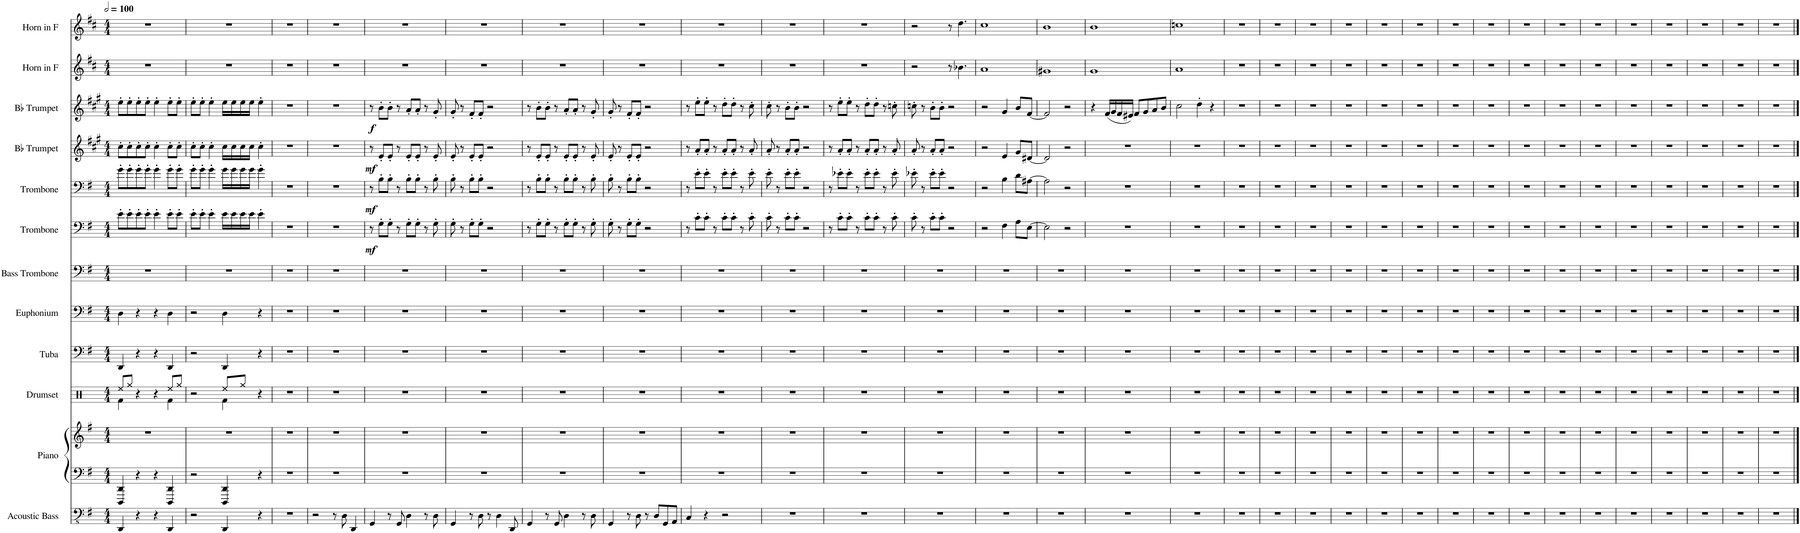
**kern	**kern	**kern	**kern	**kern	**kern	**kern	**kern	**dynam	**kern	**dynam	**kern	**dynam	**kern	**dynam	**kern	**kern
*part12	*part11	*part11	*part10	*part9	*part8	*part7	*part6	*part6	*part5	*part5	*part4	*part4	*part3	*part3	*part2	*part1
*staff13	*staff12	*staff11	*staff10	*staff9	*staff8	*staff7	*staff6	*staff6	*staff5	*staff5	*staff4	*staff4	*staff3	*staff3	*staff2	*staff1
*I"Acoustic Bass	*I"Piano	*	*I"Drumset	*I"Tuba	*I"Euphonium	*I"Bass Trombone	*I"Trombone	*	*I"Trombone	*	*I"Bb Trumpet	*	*I"Bb Trumpet	*	*I"Horn in F	*I"Horn in F
*I'Bass	*I'Pno.	*	*I'Drs.	*I'Tba.	*I'Euph.	*I'B. Tbn.	*I'Tbn.	*	*I'Tbn.	*	*I'Bb Tpt.	*	*I'Bb Tpt.	*	*	*
*clefFv4	*clefF4	*clefG2	*clefX	*clefF4	*clefF4	*clefF4	*clefF4	*	*clefF4	*	*clefG2	*	*clefG2	*	*clefG2	*clefG2
*	*	*	*	*	*	*	*	*	*	*	*Trd1c2	*	*Trd1c2	*	*Trd4c7	*Trd4c7
*k[f#]	*k[f#]	*k[f#]	*k[]	*k[f#]	*k[f#]	*k[f#]	*k[f#]	*	*k[f#]	*	*k[f#c#g#]	*	*k[f#c#g#]	*	*k[f#c#]	*k[f#c#]
*M4/4	*M4/4	*M4/4	*M4/4	*M4/4	*M4/4	*M4/4	*M4/4	*	*M4/4	*	*M4/4	*	*M4/4	*	*M4/4	*M4/4
*MM200	*MM200	*MM200	*MM200	*MM200	*MM200	*MM200	*MM200	*	*MM200	*	*MM200	*	*MM200	*	*MM200	*MM200
=1	=1	=1	=1	=1	=1	=1	=1	=1	=1	=1	=1	=1	=1	=1	=1	=1
*	*	*	*^	*	*	*	*	*	*	*	*	*	*	*	*	*
4DDD/	4DDD/ 4DD/	1r	8Ree/L	4Rf\	4DD/	4D\	1r	8e'\L	.	8g'\L	.	8cc#'\L	.	8ee'\L	.	1r	1r
.	.	.	8Rgg/J	.	.	.	.	8e'\	.	8g'\	.	8cc#'\	.	8ee'\	.	.	.
4r	4r	.	4r	2ryy	4r	4r	.	8e'\	.	8g'\	.	8cc#'\	.	8ee'\	.	.	.
.	.	.	.	.	.	.	.	8e'\J	.	8g'\J	.	8cc#'\J	.	8ee'\J	.	.	.
4r	4r	.	4r	.	4r	4r	.	4e'\	.	4g'\	.	4cc#'\	.	4ee'\	.	.	.
4DDD/	4DDD/ 4DD/	.	8Ree/L	4Rf\	4DD/	4D\	.	8e'\L	.	8g'\L	.	8cc#'\L	.	8ee'\L	.	.	.
.	.	.	8Rgg/J	.	.	.	.	8e'\J	.	8g'\J	.	8cc#'\J	.	8ee'\J	.	.	.
=2	=2	=2	=2	=2	=2	=2	=2	=2	=2	=2	=2	=2	=2	=2	=2	=2	=2
2r	2r	1r	2r	2ryy	2r	2r	1r	8e'\L	.	8g'\L	.	8cc#'\L	.	8ee'\L	.	1r	1r
.	.	.	.	.	.	.	.	8e'\J	.	8g'\J	.	8cc#'\J	.	8ee'\J	.	.	.
.	.	.	.	.	.	.	.	4e'\	.	4g'\	.	4cc#'\	.	4ee'\	.	.	.
4DDD/	4DDD/ 4DD/	.	8Ree/L	4Rf\	4DD/	4D\	.	16e\LL	.	16g\LL	.	16cc#\LL	.	16ee\LL	.	.	.
.	.	.	.	.	.	.	.	16e\	.	16g\	.	16cc#\	.	16ee\	.	.	.
.	.	.	8Rgg/J	.	.	.	.	16e\	.	16g\	.	16cc#\	.	16ee\	.	.	.
.	.	.	.	.	.	.	.	16e\JJ	.	16g\JJ	.	16cc#\JJ	.	16ee\JJ	.	.	.
4r	4r	.	4r	4ryy	4r	4r	.	4e'\	.	4g'\	.	4cc#'\	.	4ee'\	.	.	.
*	*	*	*v	*v	*	*	*	*	*	*	*	*	*	*	*	*	*
=3	=3	=3	=3	=3	=3	=3	=3	=3	=3	=3	=3	=3	=3	=3	=3	=3
1r	1r	1r	1r	1r	1r	1r	1r	.	1r	.	1r	.	1r	.	1r	1r
=4	=4	=4	=4	=4	=4	=4	=4	=4	=4	=4	=4	=4	=4	=4	=4	=4
2r	1r	1r	1r	1r	1r	1r	1r	.	1r	.	1r	.	1r	.	1r	1r
8r	.	.	.	.	.	.	.	.	.	.	.	.	.	.	.	.
8DD\	.	.	.	.	.	.	.	.	.	.	.	.	.	.	.	.
4DDD/	.	.	.	.	.	.	.	.	.	.	.	.	.	.	.	.
=5	=5	=5	=5	=5	=5	=5	=5	=5	=5	=5	=5	=5	=5	=5	=5	=5
!	!	!	!	!	!	!	!	!LO:DY:b	!	!LO:DY:b	!	!LO:DY:b	!	!LO:DY:b	!	!
4GGG/	1r	1r	1r	1r	1r	1r	8r	mf	8r	mf	8r	mf	8r	f	1r	1r
.	.	.	.	.	.	.	8G'\L	.	8B'\L	.	8e'/L	.	8b'\L	.	.	.
8r	.	.	.	.	.	.	8G'\J	.	8B'\J	.	8e'/J	.	8b'\J	.	.	.
8GGG/	.	.	.	.	.	.	8r	.	8r	.	8r	.	8r	.	.	.
4DD\	.	.	.	.	.	.	8G'\L	.	8B'\L	.	8e'/L	.	8a'/L	.	.	.
.	.	.	.	.	.	.	8G'\J	.	8B'\J	.	8e'/J	.	8a'/J	.	.	.
8r	.	.	.	.	.	.	8r	.	8r	.	8r	.	8r	.	.	.
8DD\	.	.	.	.	.	.	8G'\	.	8B'\	.	8e'/	.	8g#'/	.	.	.
=6	=6	=6	=6	=6	=6	=6	=6	=6	=6	=6	=6	=6	=6	=6	=6	=6
4GGG/	1r	1r	1r	1r	1r	1r	8G'\	.	8B'\	.	8e'/	.	8g#'/	.	1r	1r
.	.	.	.	.	.	.	8r	.	8r	.	8r	.	8r	.	.	.
8r	.	.	.	.	.	.	8G'\L	.	8B'\L	.	8e'/L	.	8f#'/L	.	.	.
8DD\	.	.	.	.	.	.	8G'\J	.	8B'\J	.	8e'/J	.	8f#'/J	.	.	.
8r	.	.	.	.	.	.	2r	.	2r	.	2r	.	2r	.	.	.
4DD\	.	.	.	.	.	.	.	.	.	.	.	.	.	.	.	.
8DDD/	.	.	.	.	.	.	.	.	.	.	.	.	.	.	.	.
=7	=7	=7	=7	=7	=7	=7	=7	=7	=7	=7	=7	=7	=7	=7	=7	=7
4GGG/	1r	1r	1r	1r	1r	1r	8r	.	8r	.	8r	.	8r	.	1r	1r
.	.	.	.	.	.	.	8G'\L	.	8B'\L	.	8e'/L	.	8b'\L	.	.	.
8r	.	.	.	.	.	.	8G'\J	.	8B'\J	.	8e'/J	.	8b'\J	.	.	.
8GGG/	.	.	.	.	.	.	8r	.	8r	.	8r	.	8r	.	.	.
4DD\	.	.	.	.	.	.	8G'\L	.	8B'\L	.	8e'/L	.	8a'/L	.	.	.
.	.	.	.	.	.	.	8G'\J	.	8B'\J	.	8e'/J	.	8a'/J	.	.	.
8r	.	.	.	.	.	.	8r	.	8r	.	8r	.	8r	.	.	.
8DD\	.	.	.	.	.	.	8G'\	.	8B'\	.	8e'/	.	8g#'/	.	.	.
=8	=8	=8	=8	=8	=8	=8	=8	=8	=8	=8	=8	=8	=8	=8	=8	=8
4GGG/	1r	1r	1r	1r	1r	1r	8G'\	.	8B'\	.	8e'/	.	8g#'/	.	1r	1r
.	.	.	.	.	.	.	8r	.	8r	.	8r	.	8r	.	.	.
8r	.	.	.	.	.	.	8G'\L	.	8B'\L	.	8e'/L	.	8f#'/L	.	.	.
8DD\	.	.	.	.	.	.	8G'\J	.	8B'\J	.	8e'/J	.	8f#'/J	.	.	.
8r	.	.	.	.	.	.	2r	.	2r	.	2r	.	2r	.	.	.
8DD/L	.	.	.	.	.	.	.	.	.	.	.	.	.	.	.	.
8GGG/	.	.	.	.	.	.	.	.	.	.	.	.	.	.	.	.
8AAA/J	.	.	.	.	.	.	.	.	.	.	.	.	.	.	.	.
=9	=9	=9	=9	=9	=9	=9	=9	=9	=9	=9	=9	=9	=9	=9	=9	=9
4CC/	1r	1r	1r	1r	1r	1r	8r	.	8r	.	8r	.	8r	.	1r	1r
.	.	.	.	.	.	.	8c'\L	.	8e'\L	.	8a'/L	.	8ee'\L	.	.	.
4r	.	.	.	.	.	.	8c'\J	.	8e'\J	.	8a'/J	.	8ee'\J	.	.	.
.	.	.	.	.	.	.	8r	.	8r	.	8r	.	8r	.	.	.
2r	.	.	.	.	.	.	8c'\L	.	8e'\L	.	8a'/L	.	8dd'\L	.	.	.
.	.	.	.	.	.	.	8c'\J	.	8e'\J	.	8a'/J	.	8dd'\J	.	.	.
.	.	.	.	.	.	.	8r	.	8r	.	8r	.	8r	.	.	.
.	.	.	.	.	.	.	8c'\	.	8e'\	.	8a'/	.	8cc#'\	.	.	.
=10	=10	=10	=10	=10	=10	=10	=10	=10	=10	=10	=10	=10	=10	=10	=10	=10
1r	1r	1r	1r	1r	1r	1r	8c'\	.	8e'\	.	8a'/	.	8cc#'\	.	1r	1r
.	.	.	.	.	.	.	8r	.	8r	.	8r	.	8r	.	.	.
.	.	.	.	.	.	.	8c'\L	.	8e'\L	.	8a'/L	.	8b'\L	.	.	.
.	.	.	.	.	.	.	8c'\J	.	8e'\J	.	8a'/J	.	8b'\J	.	.	.
.	.	.	.	.	.	.	2r	.	2r	.	2r	.	2r	.	.	.
=11	=11	=11	=11	=11	=11	=11	=11	=11	=11	=11	=11	=11	=11	=11	=11	=11
1r	1r	1r	1r	1r	1r	1r	8r	.	8r	.	8r	.	8r	.	1r	1r
.	.	.	.	.	.	.	8c'\L	.	8e-X'\L	.	8a'/L	.	8ee'\L	.	.	.
.	.	.	.	.	.	.	8c'\J	.	8e-'\J	.	8a'/J	.	8ee'\J	.	.	.
.	.	.	.	.	.	.	8r	.	8r	.	8r	.	8r	.	.	.
.	.	.	.	.	.	.	8c'\L	.	8e-'\L	.	8a'/L	.	8dd'\L	.	.	.
.	.	.	.	.	.	.	8c'\J	.	8e-'\J	.	8a'/J	.	8dd'\J	.	.	.
.	.	.	.	.	.	.	8r	.	8r	.	8r	.	8r	.	.	.
.	.	.	.	.	.	.	8c'\	.	8e-'\	.	8a'/	.	8ccn'\	.	.	.
=12	=12	=12	=12	=12	=12	=12	=12	=12	=12	=12	=12	=12	=12	=12	=12	=12
1r	1r	1r	1r	1r	1r	1r	8c'\	.	8e-X'\	.	8a'/	.	8ccn'\	.	2r	2r
.	.	.	.	.	.	.	8r	.	8r	.	8r	.	8r	.	.	.
.	.	.	.	.	.	.	8c'\L	.	8e-'\L	.	8a'/L	.	8b'\L	.	.	.
.	.	.	.	.	.	.	8c'\J	.	8e-'\J	.	8a'/J	.	8b'\J	.	.	.
.	.	.	.	.	.	.	2r	.	2r	.	2r	.	2r	.	8r	8r
.	.	.	.	.	.	.	.	.	.	.	.	.	.	.	4.b-X\	4.dd\
=13	=13	=13	=13	=13	=13	=13	=13	=13	=13	=13	=13	=13	=13	=13	=13	=13
1r	1r	1r	1r	1r	1r	1r	2r	.	2r	.	2r	.	2r	.	1a	1cc#
.	.	.	.	.	.	.	4F#\	.	4B\	.	4e/	.	4g#/	.	.	.
.	.	.	.	.	.	.	8A\L	.	8d\L	.	8g#/L	.	8b/L	.	.	.
.	.	.	.	.	.	.	[8E\J	.	[8A#X\J	.	[8d#X/J	.	[8f#/J	.	.	.
=14	=14	=14	=14	=14	=14	=14	=14	=14	=14	=14	=14	=14	=14	=14	=14	=14
1r	1r	1r	1r	1r	1r	1r	2E\]	.	2A#\]	.	2d#/]	.	2f#/]	.	1g#X	1b
.	.	.	.	.	.	.	2r	.	2r	.	2r	.	2r	.	.	.
=15	=15	=15	=15	=15	=15	=15	=15	=15	=15	=15	=15	=15	=15	=15	=15	=15
1r	1r	1r	1r	1r	1r	1r	1r	.	1r	.	1r	.	4r	.	1g	1b
.	.	.	.	.	.	.	.	.	.	.	.	.	(16f#/LL	.	.	.
.	.	.	.	.	.	.	.	.	.	.	.	.	16g#/	.	.	.
.	.	.	.	.	.	.	.	.	.	.	.	.	16f#/	.	.	.
.	.	.	.	.	.	.	.	.	.	.	.	.	16e#X/JJ)	.	.	.
.	.	.	.	.	.	.	.	.	.	.	.	.	8f#/L	.	.	.
.	.	.	.	.	.	.	.	.	.	.	.	.	8g#/	.	.	.
.	.	.	.	.	.	.	.	.	.	.	.	.	8a/	.	.	.
.	.	.	.	.	.	.	.	.	.	.	.	.	8b/J	.	.	.
=16	=16	=16	=16	=16	=16	=16	=16	=16	=16	=16	=16	=16	=16	=16	=16	=16
1r	1r	1r	1r	1r	1r	1r	1r	.	1r	.	1r	.	2cc#\	.	1a	1ccn
.	.	.	.	.	.	.	.	.	.	.	.	.	4dd'\	.	.	.
.	.	.	.	.	.	.	.	.	.	.	.	.	4r	.	.	.
=17	=17	=17	=17	=17	=17	=17	=17	=17	=17	=17	=17	=17	=17	=17	=17	=17
1r	1r	1r	1r	1r	1r	1r	1r	.	1r	.	1r	.	1r	.	1r	1r
=18	=18	=18	=18	=18	=18	=18	=18	=18	=18	=18	=18	=18	=18	=18	=18	=18
1r	1r	1r	1r	1r	1r	1r	1r	.	1r	.	1r	.	1r	.	1r	1r
=19	=19	=19	=19	=19	=19	=19	=19	=19	=19	=19	=19	=19	=19	=19	=19	=19
1r	1r	1r	1r	1r	1r	1r	1r	.	1r	.	1r	.	1r	.	1r	1r
=20	=20	=20	=20	=20	=20	=20	=20	=20	=20	=20	=20	=20	=20	=20	=20	=20
1r	1r	1r	1r	1r	1r	1r	1r	.	1r	.	1r	.	1r	.	1r	1r
=21	=21	=21	=21	=21	=21	=21	=21	=21	=21	=21	=21	=21	=21	=21	=21	=21
1r	1r	1r	1r	1r	1r	1r	1r	.	1r	.	1r	.	1r	.	1r	1r
=22	=22	=22	=22	=22	=22	=22	=22	=22	=22	=22	=22	=22	=22	=22	=22	=22
1r	1r	1r	1r	1r	1r	1r	1r	.	1r	.	1r	.	1r	.	1r	1r
=23	=23	=23	=23	=23	=23	=23	=23	=23	=23	=23	=23	=23	=23	=23	=23	=23
1r	1r	1r	1r	1r	1r	1r	1r	.	1r	.	1r	.	1r	.	1r	1r
=24	=24	=24	=24	=24	=24	=24	=24	=24	=24	=24	=24	=24	=24	=24	=24	=24
1r	1r	1r	1r	1r	1r	1r	1r	.	1r	.	1r	.	1r	.	1r	1r
=25	=25	=25	=25	=25	=25	=25	=25	=25	=25	=25	=25	=25	=25	=25	=25	=25
1r	1r	1r	1r	1r	1r	1r	1r	.	1r	.	1r	.	1r	.	1r	1r
=26	=26	=26	=26	=26	=26	=26	=26	=26	=26	=26	=26	=26	=26	=26	=26	=26
1r	1r	1r	1r	1r	1r	1r	1r	.	1r	.	1r	.	1r	.	1r	1r
=27	=27	=27	=27	=27	=27	=27	=27	=27	=27	=27	=27	=27	=27	=27	=27	=27
1r	1r	1r	1r	1r	1r	1r	1r	.	1r	.	1r	.	1r	.	1r	1r
=28	=28	=28	=28	=28	=28	=28	=28	=28	=28	=28	=28	=28	=28	=28	=28	=28
1r	1r	1r	1r	1r	1r	1r	1r	.	1r	.	1r	.	1r	.	1r	1r
=29	=29	=29	=29	=29	=29	=29	=29	=29	=29	=29	=29	=29	=29	=29	=29	=29
1r	1r	1r	1r	1r	1r	1r	1r	.	1r	.	1r	.	1r	.	1r	1r
=30	=30	=30	=30	=30	=30	=30	=30	=30	=30	=30	=30	=30	=30	=30	=30	=30
1r	1r	1r	1r	1r	1r	1r	1r	.	1r	.	1r	.	1r	.	1r	1r
=31	=31	=31	=31	=31	=31	=31	=31	=31	=31	=31	=31	=31	=31	=31	=31	=31
1r	1r	1r	1r	1r	1r	1r	1r	.	1r	.	1r	.	1r	.	1r	1r
=32	=32	=32	=32	=32	=32	=32	=32	=32	=32	=32	=32	=32	=32	=32	=32	=32
1r	1r	1r	1r	1r	1r	1r	1r	.	1r	.	1r	.	1r	.	1r	1r
==	==	==	==	==	==	==	==	==	==	==	==	==	==	==	==	==
*-	*-	*-	*-	*-	*-	*-	*-	*-	*-	*-	*-	*-	*-	*-	*-	*-
